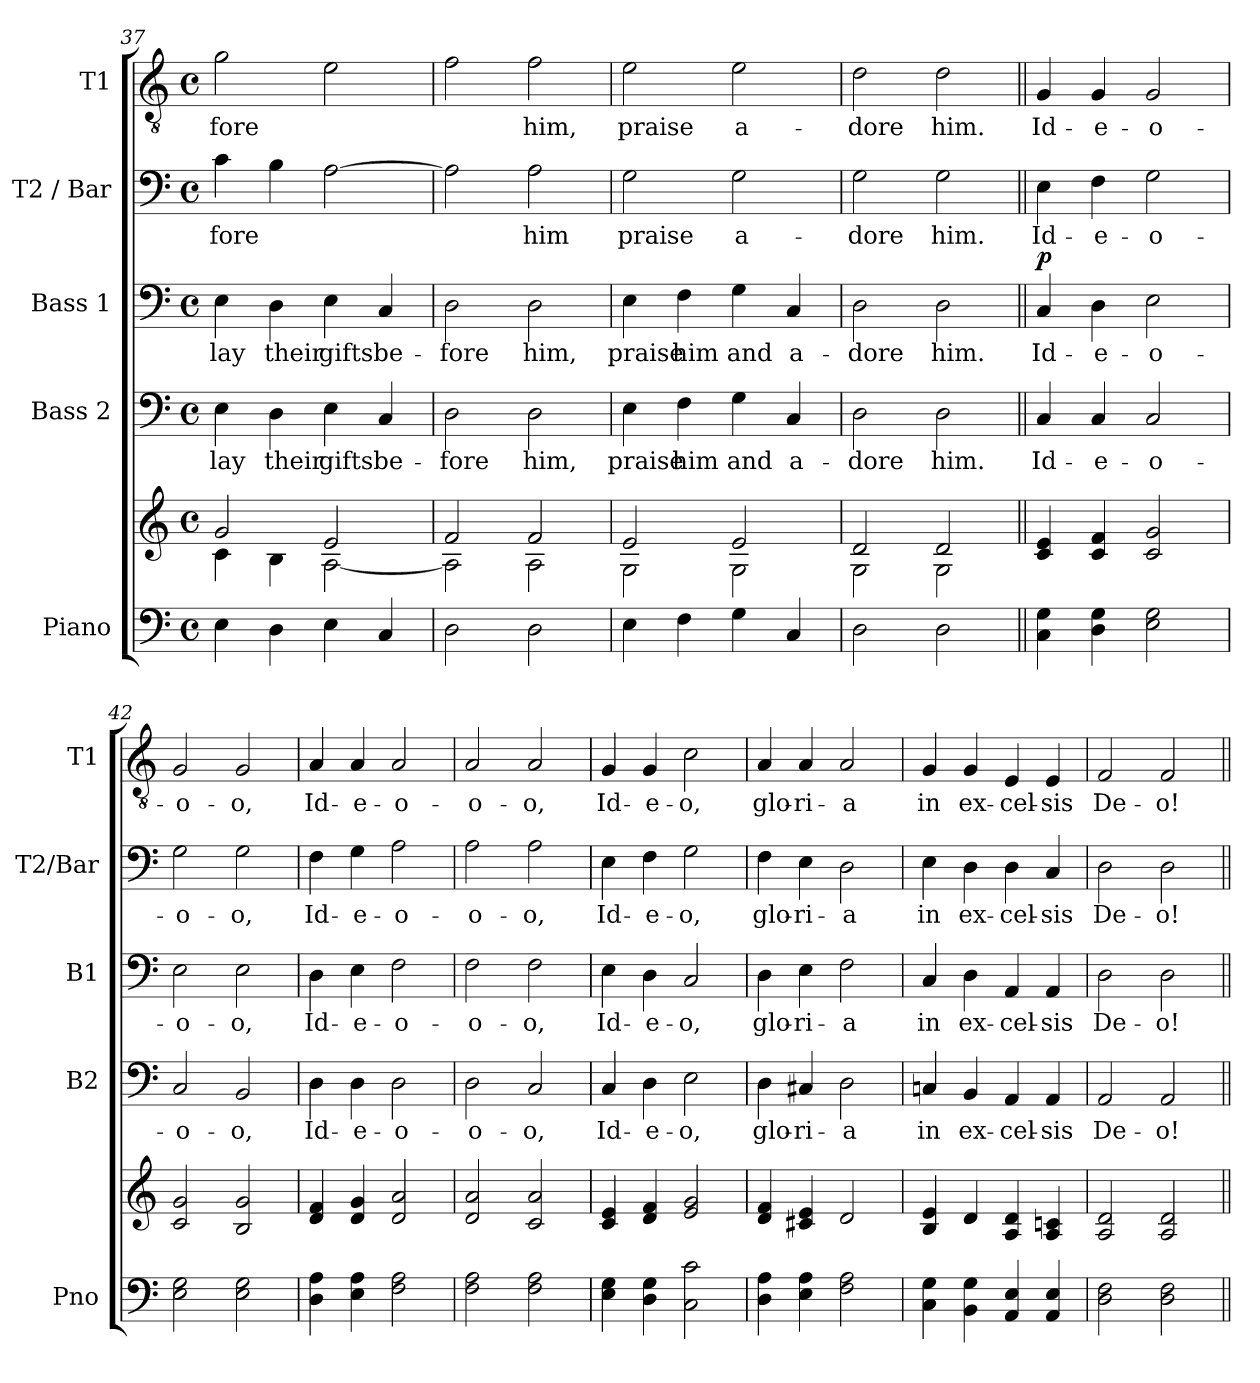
**kern	**kern	**kern	**text	**kern	**text	**dynam	**kern	**text	**kern	**text
*part5	*part5	*part4	*part4	*part3	*part3	*part3	*part2	*part2	*part1	*part1
*staff6	*staff5	*staff4	*staff4	*staff3	*staff3	*staff3	*staff2	*staff2	*staff1	*staff1
*I"Piano	*	*I"Bass 2	*	*I"Bass 1	*	*	*I"T2 / Bar	*	*I"T1	*
*I'Pno	*	*I'B2	*	*I'B1	*	*	*I'T2/Bar	*	*I'T1	*
*clefF4	*clefG2	*clefF4	*	*clefF4	*	*	*clefF4	*	*clefGv2	*
*k[]	*k[]	*k[]	*	*k[]	*	*	*k[]	*	*k[]	*
*M4/4	*M4/4	*M4/4	*	*M4/4	*	*	*M4/4	*	*M4/4	*
*met(c)	*met(c)	*met(c)	*	*met(c)	*	*	*met(c)	*	*met(c)	*
=37	=37	=37	=37	=37	=37	=37	=37	=37	=37	=37
*	*^	*	*	*	*	*	*	*	*	*
4E	2g	4c	4E	lay	4E	lay	.	4c	-fore	2g	-fore
4D	.	4B	4D	their	4D	their	.	4B	.	.	.
4E	2e	[2A	4E	gifts	4E	gifts	.	[2A	.	2e	.
4C	.	.	4C	be-	4C	be-	.	.	.	.	.
=38	=38	=38	=38	=38	=38	=38	=38	=38	=38	=38	=38
2D	2f	2A]	2D	-fore	2D	-fore	.	2A]	.	2f	.
2D	2f	2A	2D	him,	2D	him,	.	2A	him	2f	him,
=39	=39	=39	=39	=39	=39	=39	=39	=39	=39	=39	=39
4E	2e	2G	4E	praise	4E	praise	.	2G	praise	2e	praise
4F	.	.	4F	him	4F	him	.	.	.	.	.
4G	2e	2G	4G	and	4G	and	.	2G	a-	2e	a-
4C	.	.	4C	a-	4C	a-	.	.	.	.	.
=40	=40	=40	=40	=40	=40	=40	=40	=40	=40	=40	=40
2D	2d	2G	2D	-dore	2D	-dore	.	2G	-dore	2d	-dore
2D	2d	2G	2D	him.	2D	him.	.	2G	him.	2d	him.
=41||	=41||	=41||	=41||	=41||	=41||	=41||	=41||	=41||	=41||	=41||	=41||
!	!	!	!	!	!	!	!LO:DY:a	!	!	!	!
*	*v	*v	*	*	*	*	*	*	*	*	*
4C 4G	4c 4e	4C	Id-	4C	Id-	p	4E	Id-	4G	Id-
4D 4G	4c 4f	4C	-e-	4D	-e-	.	4F	-e-	4G	-e-
2E 2G	2c 2g	2C	-o-	2E	-o-	.	2G	-o-	2G	-o-
=42	=42	=42	=42	=42	=42	=42	=42	=42	=42	=42
2E 2G	2c 2g	2C	-o-	2E	-o-	.	2G	-o-	2G	-o-
2E 2G	2B 2g	2BB	-o,	2E	-o,	.	2G	-o,	2G	-o,
=43	=43	=43	=43	=43	=43	=43	=43	=43	=43	=43
4D 4A	4d 4f	4D	Id-	4D	Id-	.	4F	Id-	4A	Id-
4E 4A	4d 4g	4D	-e-	4E	-e-	.	4G	-e-	4A	-e-
2F 2A	2d 2a	2D	-o-	2F	-o-	.	2A	-o-	2A	-o-
=44	=44	=44	=44	=44	=44	=44	=44	=44	=44	=44
2F 2A	2d 2a	2D	-o-	2F	-o-	.	2A	-o-	2A	-o-
2F 2A	2c 2a	2C	-o,	2F	-o,	.	2A	-o,	2A	-o,
=45	=45	=45	=45	=45	=45	=45	=45	=45	=45	=45
4E 4G	4c 4e	4C	Id-	4E	Id-	.	4E	Id-	4G	Id-
4D 4G	4d 4f	4D	-e-	4D	-e-	.	4F	-e-	4G	-e-
2C 2c	2e 2g	2E	-o,	2C	-o,	.	2G	-o,	2c	-o,
=46	=46	=46	=46	=46	=46	=46	=46	=46	=46	=46
4D 4A	4d 4f	4D	glo-	4D	glo-	.	4F	glo-	4A	glo-
4E 4A	4c#X 4e	4C#X	-ri-	4E	-ri-	.	4E	-ri-	4A	-ri-
2F 2A	2d	2D	-a	2F	-a	.	2D	-a	2A	-a
=47	=47	=47	=47	=47	=47	=47	=47	=47	=47	=47
4C 4G	4B 4e	4Cn	in	4C	in	.	4E	in	4G	in
4BB 4G	4d	4BB	ex-	4D	ex-	.	4D	ex-	4G	ex-
4AA 4E	4A 4d	4AA	-cel-	4AA	-cel-	.	4D	-cel-	4E	-cel-
4AA 4E	4A 4cn	4AA	-sis	4AA	-sis	.	4C	-sis	4E	-sis
=48	=48	=48	=48	=48	=48	=48	=48	=48	=48	=48
2D 2F	2A 2d	2AA	De-	2D	De-	.	2D	De-	2F	De-
2D 2F	2A 2d	2AA	-o!	2D	-o!	.	2D	-o!	2F	-o!
=||	=||	=||	=||	=||	=||	=||	=||	=||	=||	=||
*-	*-	*-	*-	*-	*-	*-	*-	*-	*-	*-
